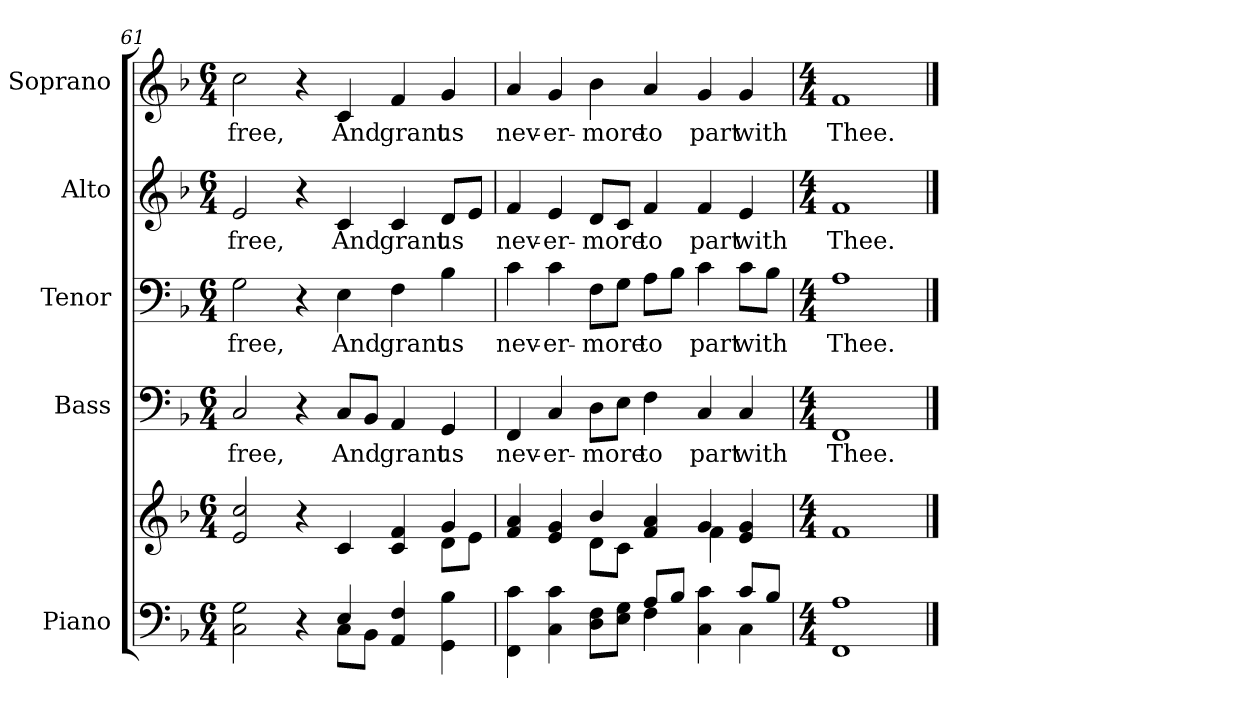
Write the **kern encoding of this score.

**kern	**kern	**kern	**text	**kern	**text	**kern	**text	**kern	**text
*part5	*part5	*part4	*part4	*part3	*part3	*part2	*part2	*part1	*part1
*staff6	*staff5	*staff4	*staff4	*staff3	*staff3	*staff2	*staff2	*staff1	*staff1
*I"Piano	*	*I"Bass	*	*I"Tenor	*	*I"Alto	*	*I"Soprano	*
*I'Pno.	*	*I'B.	*	*I'T.	*	*I'A.	*	*I'S.	*
*clefF4	*clefG2	*clefF4	*	*clefF4	*	*clefG2	*	*clefG2	*
*k[b-]	*k[b-]	*k[b-]	*	*k[b-]	*	*k[b-]	*	*k[b-]	*
*F:	*F:	*F:	*	*F:	*	*F:	*	*F:	*
*M6/4	*M6/4	*M6/4	*	*M6/4	*	*M6/4	*	*M6/4	*
=61	=61	=61	=61	=61	=61	=61	=61	=61	=61
*^	*^	*	*	*	*	*	*	*	*
!	!	!	!	!	!LO:LY:b:color=#000000	!	!	!	!	!	!
!	!	!	!	!	!	!	!LO:LY:b:color=#000000	!	!	!	!
!	!	!	!	!	!	!	!	!	!LO:LY:b:color=#000000	!	!
!	!	!	!	!	!	!	!	!	!	!	!LO:LY:b:color=#000000
2Ci\ 2Gi	2.ryy	2ei/ 2cci	2.ryy	2Ci/	free,	2Gi\	free,	2ei/	free,	2cci\	free,
4r	.	4r	.	4r	.	4r	.	4r	.	4r	.
!	!	!	!	!	!LO:LY:b:color=#000000	!	!	!	!	!	!
!	!	!	!	!	!	!	!LO:LY:b:color=#000000	!	!	!	!
!	!	!	!	!	!	!	!	!	!LO:LY:b:color=#000000	!	!
!	!	!	!	!	!	!	!	!	!	!	!LO:LY:b:color=#000000
4Ei/	8Ci\L	4ci/	4ryy	8Ci/L	And	4Ei\	And	4ci/	And	4ci/	And
.	8BB-i\J	.	.	8BB-i/J	.	.	.	.	.	.	.
!	!	!	!	!	!LO:LY:b:color=#000000	!	!	!	!	!	!
!	!	!	!	!	!	!	!LO:LY:b:color=#000000	!	!	!	!
!	!	!	!	!	!	!	!	!	!LO:LY:b:color=#000000	!	!
!	!	!	!	!	!	!	!	!	!	!	!LO:LY:b:color=#000000
4AAi/ 4Fi	4ryy	4ci/ 4fi	4ryy	4AAi/	grant	4Fi\	grant	4ci/	grant	4fi/	grant
!	!	!	!	!	!LO:LY:b:color=#000000	!	!	!	!	!	!
!	!	!	!	!	!	!	!LO:LY:b:color=#000000	!	!	!	!
!	!	!	!	!	!	!	!	!	!LO:LY:b:color=#000000	!	!
!	!	!	!	!	!	!	!	!	!	!	!LO:LY:b:color=#000000
4GGi\ 4B-i	4ryy	4gi/	8di\L	4GGi/	us	4B-i\	us	8di/L	us	4gi/	us
.	.	.	8ei\J	.	.	.	.	8ei/J	.	.	.
!!LO:PB:g=z
=62	=62	=62	=62	=62	=62	=62	=62	=62	=62	=62	=62
!	!	!	!	!	!LO:LY:b:color=#000000	!	!	!	!	!	!
!	!	!	!	!	!	!	!LO:LY:b:color=#000000	!	!	!	!
!	!	!	!	!	!	!	!	!	!LO:LY:b:color=#000000	!	!
!	!	!	!	!	!	!	!	!	!	!	!LO:LY:b:color=#000000
4FFi\ 4ci	2.ryy	4fi/ 4ai	4ryy	4FFi/	nev-	4ci\	nev-	4fi/	nev-	4ai/	nev-
!	!	!	!	!	!LO:LY:b:color=#000000	!	!	!	!	!	!
!	!	!	!	!	!	!	!LO:LY:b:color=#000000	!	!	!	!
!	!	!	!	!	!	!	!	!	!LO:LY:b:color=#000000	!	!
!	!	!	!	!	!	!	!	!	!	!	!LO:LY:b:color=#000000
4Ci\ 4ci	.	4ei/ 4gi	4ryy	4Ci/	-er-	4ci\	-er-	4ei/	-er-	4gi/	-er-
!	!	!	!	!	!LO:LY:b:color=#000000	!	!	!	!	!	!
!	!	!	!	!	!	!	!LO:LY:b:color=#000000	!	!	!	!
!	!	!	!	!	!	!	!	!	!LO:LY:b:color=#000000	!	!
!	!	!	!	!	!	!	!	!	!	!	!LO:LY:b:color=#000000
8Di\ 8FiL	.	4b-i/	8di\L	8Di\L	-more	8Fi\L	-more	8di/L	-more	4b-i\	-more
8Ei\ 8GiJ	.	.	8ci\J	8Ei\J	.	8Gi\J	.	8ci/J	.	.	.
!	!	!	!	!	!LO:LY:b:color=#000000	!	!	!	!	!	!
!	!	!	!	!	!	!	!LO:LY:b:color=#000000	!	!	!	!
!	!	!	!	!	!	!	!	!	!LO:LY:b:color=#000000	!	!
!	!	!	!	!	!	!	!	!	!	!	!LO:LY:b:color=#000000
8Ai/L	4Fi\	4fi/ 4ai	4ryy	4Fi\	to	8Ai\L	to	4fi/	to	4ai/	to
8B-i/J	.	.	.	.	.	8B-i\J	.	.	.	.	.
!	!	!	!	!	!LO:LY:b:color=#000000	!	!	!	!	!	!
!	!	!	!	!	!	!	!LO:LY:b:color=#000000	!	!	!	!
!	!	!	!	!	!	!	!	!	!LO:LY:b:color=#000000	!	!
!	!	!	!	!	!	!	!	!	!	!	!LO:LY:b:color=#000000
4Ci\ 4ci	4ryy	4gi/	4fi\	4Ci/	part	4ci\	part	4fi/	part	4gi/	part
!	!	!	!	!	!LO:LY:b:color=#000000	!	!	!	!	!	!
!	!	!	!	!	!	!	!LO:LY:b:color=#000000	!	!	!	!
!	!	!	!	!	!	!	!	!	!LO:LY:b:color=#000000	!	!
!	!	!	!	!	!	!	!	!	!	!	!LO:LY:b:color=#000000
8ci/L	4Ci\	4ei/ 4gi	4ryy	4Ci/	with	8ci\L	with	4ei/	with	4gi/	with
8B-i/J	.	.	.	.	.	8B-i\J	.	.	.	.	.
*v	*v	*	*	*	*	*	*	*	*	*	*
=63	=63	=63	=63	=63	=63	=63	=63	=63	=63	=63
*M4/4	*M4/4	*	*M4/4	*	*M4/4	*	*M4/4	*	*M4/4	*
!	!	!	!	!LO:LY:b:color=#000000	!	!	!	!	!	!
!	!	!	!	!	!	!LO:LY:b:color=#000000	!	!	!	!
!	!	!	!	!	!	!	!	!LO:LY:b:color=#000000	!	!
!	!	!	!	!	!	!	!	!	!	!LO:LY:b:color=#000000
1FFi 1Ai	1fi	1ryy	1FFi	Thee.	1Ai	Thee.	1fi	Thee.	1fi	Thee.
*	*v	*v	*	*	*	*	*	*	*	*
==	==	==	==	==	==	==	==	==	==
*-	*-	*-	*-	*-	*-	*-	*-	*-	*-
